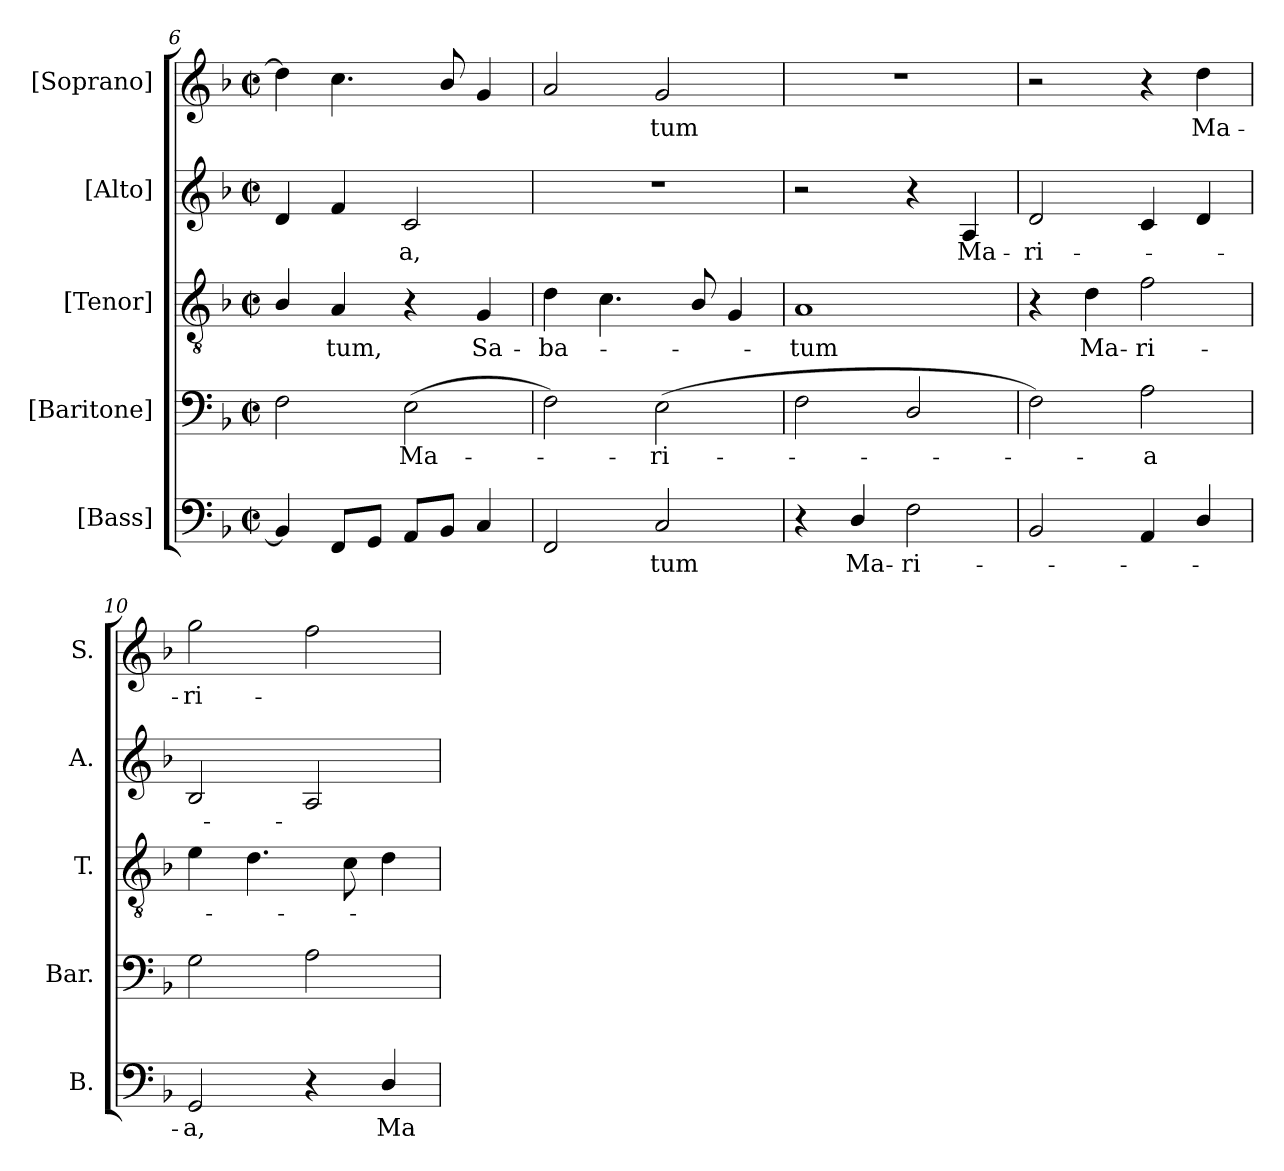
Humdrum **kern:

**kern	**text	**kern	**text	**kern	**text	**kern	**text	**kern	**text
*part5	*part5	*part4	*part4	*part3	*part3	*part2	*part2	*part1	*part1
*staff5	*staff5	*staff4	*staff4	*staff3	*staff3	*staff2	*staff2	*staff1	*staff1
*I"[Bass]	*	*I"[Baritone]	*	*I"[Tenor]	*	*I"[Alto]	*	*I"[Soprano]	*
*I'B.	*	*I'Bar.	*	*I'T.	*	*I'A.	*	*I'S.	*
*clefF4	*	*clefF4	*	*clefGv2	*	*clefG2	*	*clefG2	*
*	*	*	*	*ITrd7c12	*	*	*	*	*
*k[b-]	*	*k[b-]	*	*k[b-]	*	*k[b-]	*	*k[b-]	*
*F:	*	*F:	*	*F:	*	*F:	*	*F:	*
*M2/2	*	*M2/2	*	*M2/2	*	*M2/2	*	*M2/2	*
*met(c|)	*	*met(c|)	*	*met(c|)	*	*met(c|)	*	*met(c|)	*
=6	=6	=6	=6	=6	=6	=6	=6	=6	=6
4BB-i/]	.	2Fi\	.	4BB-i/	.	4di/	.	4ddi\]	.
!	!	!	!	!	!LO:LY:b:color=#000000	!	!	!	!
8FFi/L	.	.	.	4AAi/	-tum,	4fi/	.	4.cci\	.
8GGi/J	.	.	.	.	.	.	.	.	.
!	!	!	!LO:LY:b:color=#000000	!	!	!	!	!	!
!	!	!	!	!	!	!	!LO:LY:b:color=#000000	!	!
8AAi/L	.	(2Ei\	Ma-	4r	.	2ci/	-a,	.	.
8BB-i/J	.	.	.	.	.	.	.	8b-i/	.
!	!	!	!	!	!LO:LY:b:color=#000000	!	!	!	!
4Ci/	.	.	.	4GGi/	Sa-	.	.	4gi/	.
=7	=7	=7	=7	=7	=7	=7	=7	=7	=7
!	!	!	!	!	!LO:LY:b:color=#000000	!	!	!	!
2FFi/	.	2Fi\)	.	4Di\	-ba-	1r	.	2ai/	.
.	.	.	.	4.Ci\	.	.	.	.	.
!	!LO:LY:b:color=#000000	!	!	!	!	!	!	!	!
!	!	!	!LO:LY:b:color=#000000	!	!	!	!	!	!
!	!	!	!	!	!	!	!	!	!LO:LY:b:color=#000000
2Ci/	-tum	(2Ei\	-ri-	.	.	.	.	2gi/	-tum
.	.	.	.	8BB-i/	.	.	.	.	.
.	.	.	.	4GGi/	.	.	.	.	.
=8	=8	=8	=8	=8	=8	=8	=8	=8	=8
!	!	!	!	!	!LO:LY:b:color=#000000	!	!	!	!
4r	.	2Fi\	.	1AAi	-tum	2r	.	1r	.
!	!LO:LY:b:color=#000000	!	!	!	!	!	!	!	!
4Di/	Ma-	.	.	.	.	.	.	.	.
!	!LO:LY:b:color=#000000	!	!	!	!	!	!	!	!
2Fi\	-ri-	2Di/	.	.	.	4r	.	.	.
!	!	!	!	!	!	!	!LO:LY:b:color=#000000	!	!
.	.	.	.	.	.	4Ai/	Ma-	.	.
=9	=9	=9	=9	=9	=9	=9	=9	=9	=9
!	!	!	!	!	!	!	!LO:LY:b:color=#000000	!	!
2BB-i/	.	2Fi\)	.	4r	.	2di/	-ri-	2r	.
!	!	!	!	!	!LO:LY:b:color=#000000	!	!	!	!
.	.	.	.	4Di\	Ma-	.	.	.	.
!	!	!	!LO:LY:b:color=#000000	!	!	!	!	!	!
!	!	!	!	!	!LO:LY:b:color=#000000	!	!	!	!
4AAi/	.	2Ai\	-a	2Fi\	-ri-	4ci/	.	4r	.
!	!	!	!	!	!	!	!	!	!LO:LY:b:color=#000000
4Di/	.	.	.	.	.	4di/	.	4ddi\	Ma-
=10	=10	=10	=10	=10	=10	=10	=10	=10	=10
!	!LO:LY:b:color=#000000	!	!	!	!	!	!	!	!
!	!	!	!	!	!	!	!	!	!LO:LY:b:color=#000000
2GGi/	-a,	2Gi\	.	4Ei\	.	2B-i/	.	2ggi\	-ri-
.	.	.	.	4.Di\	.	.	.	.	.
4r	.	2Ai\	.	.	.	2Ai/	.	2ffi\	.
.	.	.	.	8Ci\	.	.	.	.	.
!	!LO:LY:b:color=#000000	!	!	!	!	!	!	!	!
4Di/	Ma-	.	.	4Di\	.	.	.	.	.
=	=	=	=	=	=	=	=	=	=
*-	*-	*-	*-	*-	*-	*-	*-	*-	*-
